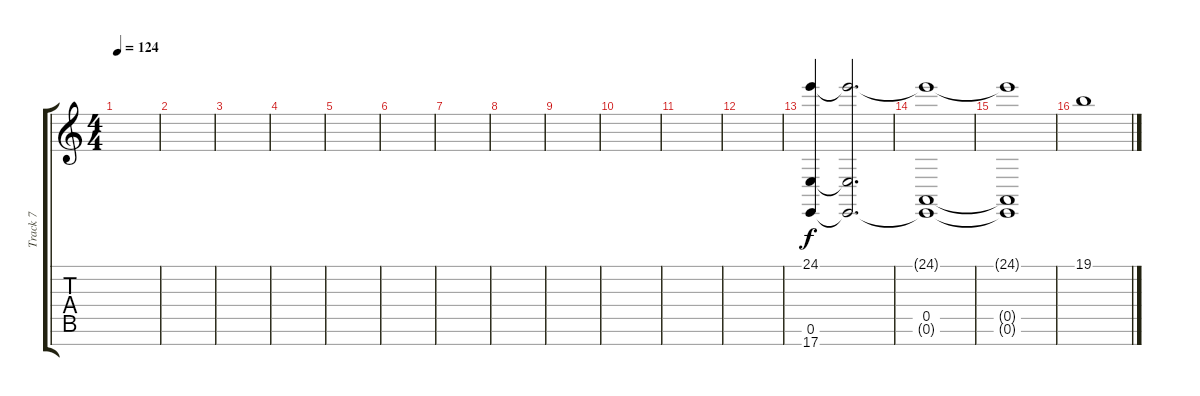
\track ("Track 7" "Track 7") {instrument percussiveorgan}
\staff {score tabs}
\tuning (E4 B3 G3 D3 A2 E2 B1) {hide}
\ts (4 4)
\tempo 124
\clef g2
\ks c
|
|
|
|
|
|
|
|
|
|
|
|
(24.1 0.6 17.7).4 (24.1{t} 0.6{t} 17.7{t}).2{d} |
(24.1{t} 0.5 0.6{t}).1 |
(24.1{t} 0.5{t} 0.6{t}).1 |
19.1.1
